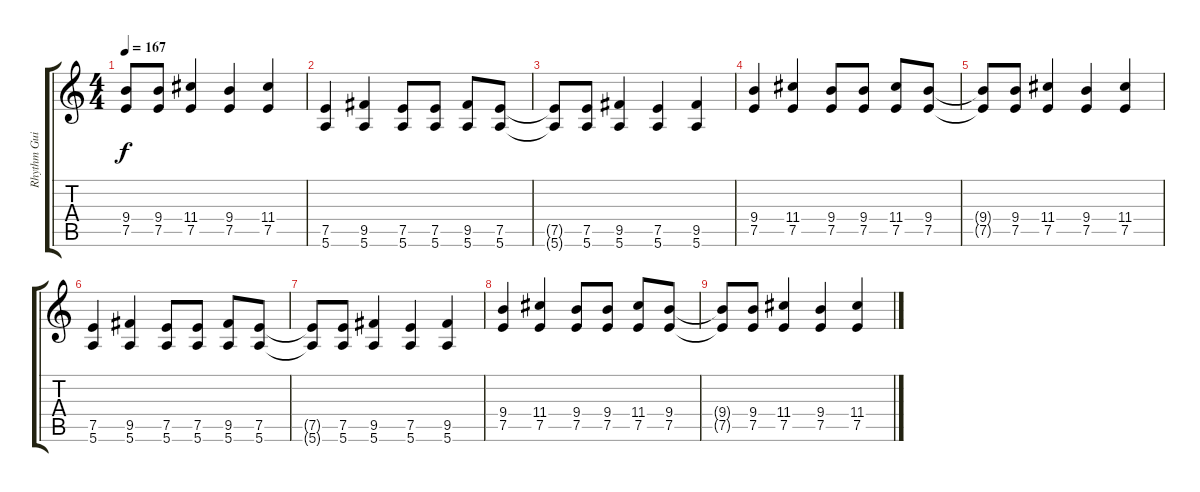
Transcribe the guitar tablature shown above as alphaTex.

\track ("Rhythm Guitar 1" "Rhythm Gui") {instrument overdrivenguitar}
\staff {score tabs}
\tuning (E4 B3 G3 D3 A2 E2) {hide}
\ts (4 4)
\tempo 167
\clef g2
\ks c
(9.4{t} 7.5{t}).8{dy f} (9.4 7.5).8 (11.4 7.5).4 (9.4 7.5).4 (11.4 7.5).4 |
(7.5 5.6).4{volume 8} (9.5 5.6).4 (7.5 5.6).8 (7.5 5.6).8 (9.5 5.6).8 (7.5 5.6).8 |
(7.5{t} 5.6{t}).8 (7.5 5.6).8{volume 7} (9.5 5.6).4 (7.5 5.6).4 (9.5 5.6).4 |
(9.4 7.5).4{volume 6} (11.4 7.5).4 (9.4 7.5).8 (9.4 7.5).8 (11.4 7.5).8 (9.4 7.5).8 |
(9.4{t} 7.5{t}).8 (9.4 7.5).8{volume 5} (11.4 7.5).4 (9.4 7.5).4 (11.4 7.5).4 |
(7.5 5.6).4{volume 4} (9.5 5.6).4 (7.5 5.6).8 (7.5 5.6).8 (9.5 5.6).8 (7.5 5.6).8 |
(7.5{t} 5.6{t}).8 (7.5 5.6).8{volume 3} (9.5 5.6).4 (7.5 5.6).4 (9.5 5.6).4 |
(9.4 7.5).4{volume 2} (11.4 7.5).4 (9.4 7.5).8 (9.4 7.5).8 (11.4 7.5).8 (9.4 7.5).8 |
(9.4{t} 7.5{t}).8 (9.4 7.5).8{volume 1} (11.4 7.5).4 (9.4 7.5).4 (11.4 7.5).4
